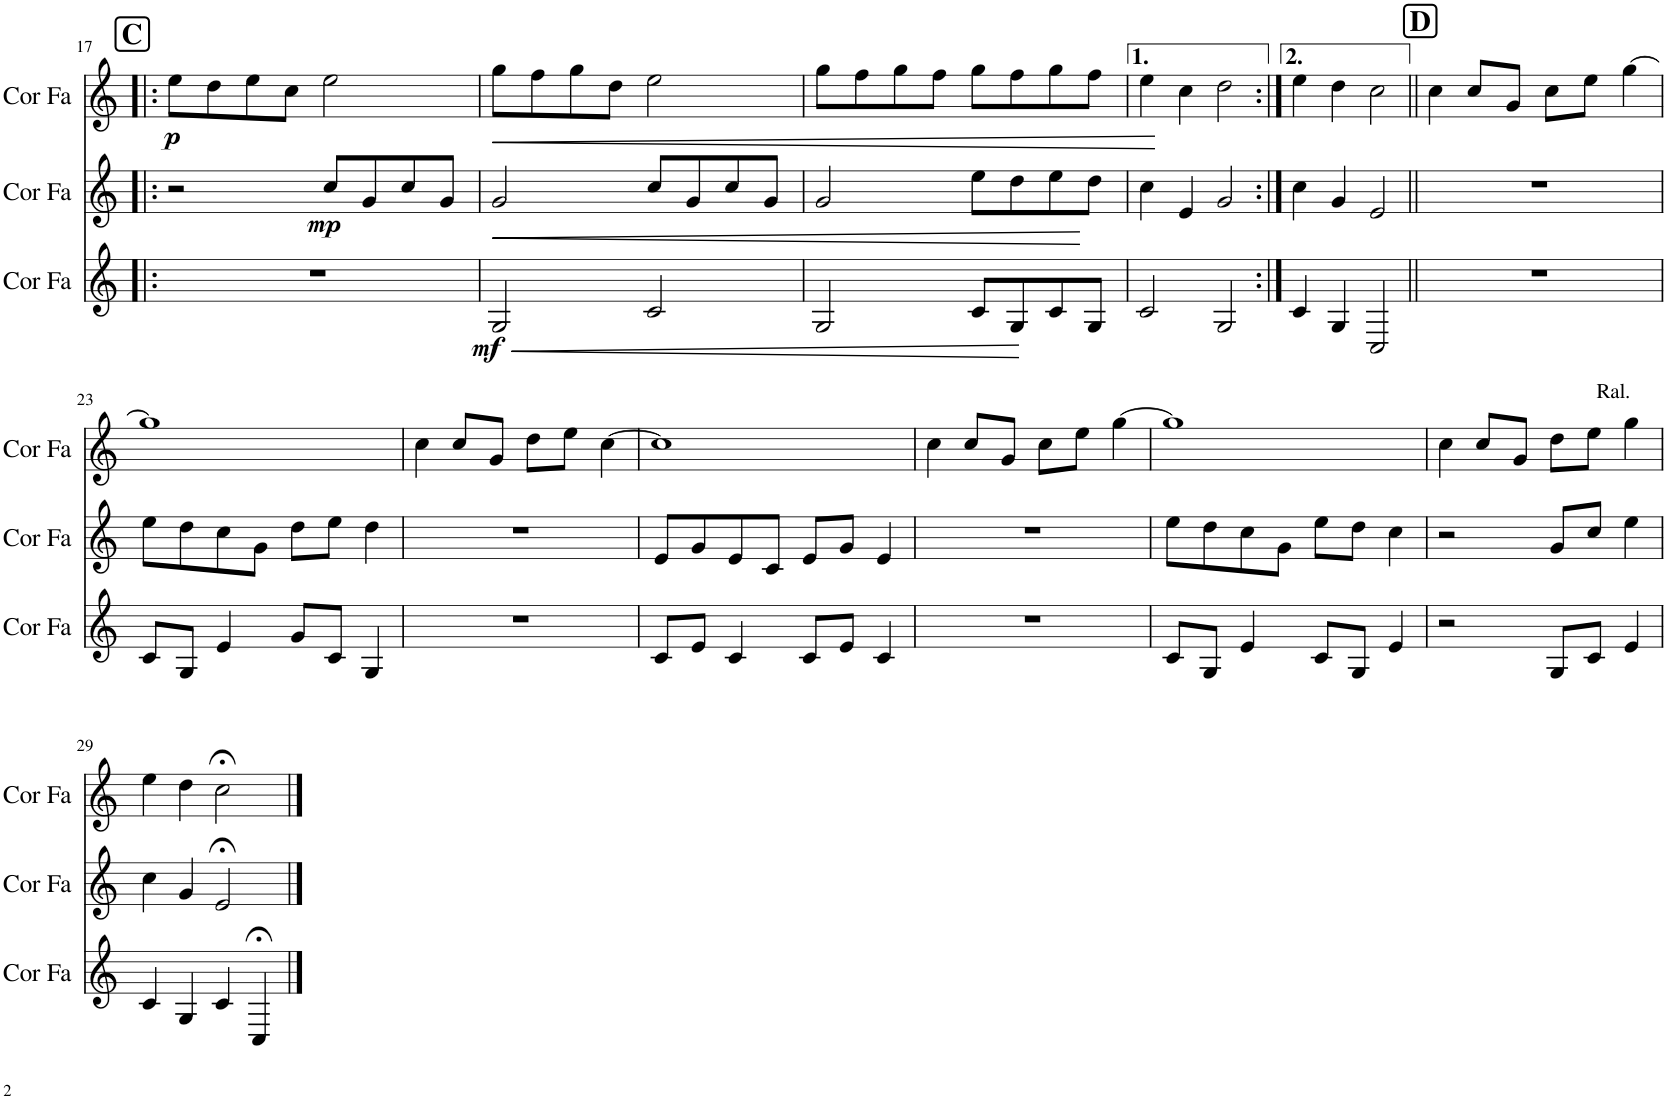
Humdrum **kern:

**kern	**dynam	**kern	**dynam	**kern	**dynam
*part3	*part3	*part2	*part2	*part1	*part1
*staff3	*staff3	*staff2	*staff2	*staff1	*staff1
*I"Cor en Fa	*	*I"Cor en Fa	*	*I"Cor en Fa	*
*I'Cor Fa	*	*I'Cor Fa	*	*I'Cor Fa	*
!!LO:PB:g=z
*clefG2	*	*clefG2	*	*clefG2	*
*Trd4c7	*	*Trd4c7	*	*Trd4c7	*
*k[]	*	*k[]	*	*k[]	*
*M4/4	*	*M4/4	*	*M4/4	*
!!LO:REH:place=s1:a:B:cj:fs=14:t=C
=17!|:	=17!|:	=17!|:	=17!|:	=17!|:	=17!|:
!	!	!	!	!	!LO:DY:b
1r	.	2r	.	8ee\L	p
.	.	.	.	8dd\	.
.	.	.	.	8ee\	.
.	.	.	.	8cc\J	.
!	!	!	!LO:DY:b	!	!
.	.	8cc/L	mp	2ee\	.
.	.	8g/	.	.	.
.	.	8cc/	.	.	.
.	.	8g/J	.	.	.
=18	=18	=18	=18	=18	=18
!	!LO:HP:b	!	!LO:HP:b	!	!LO:HP:b
!	!LO:DY:n=1:b	!	!	!	!
2G/	< mf	2g/	<	8gg\L	<
.	.	.	.	8ff\	.
.	.	.	.	8gg\	.
.	.	.	.	8dd\J	.
2c/	.	8cc/L	.	2ee\	.
.	.	8g/	.	.	.
.	.	8cc/	.	.	.
.	.	8g/J	.	.	.
.	[	.	[	.	[
=19	=19	=19	=19	=19	=19
2G/	.	2g/	.	8gg\L	.
.	.	.	.	8ff\	.
.	.	.	.	8gg\	.
.	.	.	.	8ff\J	.
8c/L	.	8ee\L	.	8gg\L	.
8G/	.	8dd\	.	8ff\	.
8c/	.	8ee\	.	8gg\	.
8G/J	.	8dd\J	.	8ff\J	.
=20	=20	=20	=20	=20	=20
2c/	.	4cc\	.	4ee\	.
.	.	4e/	.	4cc\	.
2G/	.	2g/	.	2dd\	.
=21:|!	=21:|!	=21:|!	=21:|!	=21:|!	=21:|!
4c/	.	4cc\	.	4ee\	.
4G/	.	4g/	.	4dd\	.
2C/	.	2e/	.	2cc\	.
!!LO:REH:place=s1:a:B:cj:fs=14:t=D
=22||	=22||	=22||	=22||	=22||	=22||
1r	.	1r	.	4cc\	.
.	.	.	.	8cc/L	.
.	.	.	.	8g/J	.
.	.	.	.	8cc\L	.
.	.	.	.	8ee\J	.
.	.	.	.	[4gg\	.
!!LO:LB:g=z
=23	=23	=23	=23	=23	=23
8c/L	.	8ee\L	.	1gg]	.
8G/J	.	8dd\	.	.	.
4e/	.	8cc\	.	.	.
.	.	8g\J	.	.	.
8g/L	.	8dd\L	.	.	.
8c/J	.	8ee\J	.	.	.
4G/	.	4dd\	.	.	.
=24	=24	=24	=24	=24	=24
1r	.	1r	.	4cc\	.
.	.	.	.	8cc/L	.
.	.	.	.	8g/J	.
.	.	.	.	8dd\L	.
.	.	.	.	8ee\J	.
.	.	.	.	[4cc\	.
=25	=25	=25	=25	=25	=25
8c/L	.	8e/L	.	1cc]	.
8e/J	.	8g/	.	.	.
4c/	.	8e/	.	.	.
.	.	8c/J	.	.	.
8c/L	.	8e/L	.	.	.
8e/J	.	8g/J	.	.	.
4c/	.	4e/	.	.	.
=26	=26	=26	=26	=26	=26
1r	.	1r	.	4cc\	.
.	.	.	.	8cc/L	.
.	.	.	.	8g/J	.
.	.	.	.	8cc\L	.
.	.	.	.	8ee\J	.
.	.	.	.	[4gg\	.
=27	=27	=27	=27	=27	=27
8c/L	.	8ee\L	.	1gg]	.
8G/J	.	8dd\	.	.	.
4e/	.	8cc\	.	.	.
.	.	8g\J	.	.	.
8c/L	.	8ee\L	.	.	.
8G/J	.	8dd\J	.	.	.
4e/	.	4cc\	.	.	.
=28	=28	=28	=28	=28	=28
!	!	!	!	!LO:TX:a:t=Ral.	!
2r	.	2r	.	4cc\	.
.	.	.	.	8cc/L	.
.	.	.	.	8g/J	.
8G/L	.	8g/L	.	8dd\L	.
8c/J	.	8cc/J	.	8ee\J	.
4e/	.	4ee\	.	4gg\	.
!!LO:LB:g=z
=29	=29	=29	=29	=29	=29
4c/	.	4cc\	.	4ee\	.
4G/	.	4g/	.	4dd\	.
4c/	.	2e;</	.	2cc;<\	.
4C;</	.	.	.	.	.
==	==	==	==	==	==
*-	*-	*-	*-	*-	*-
